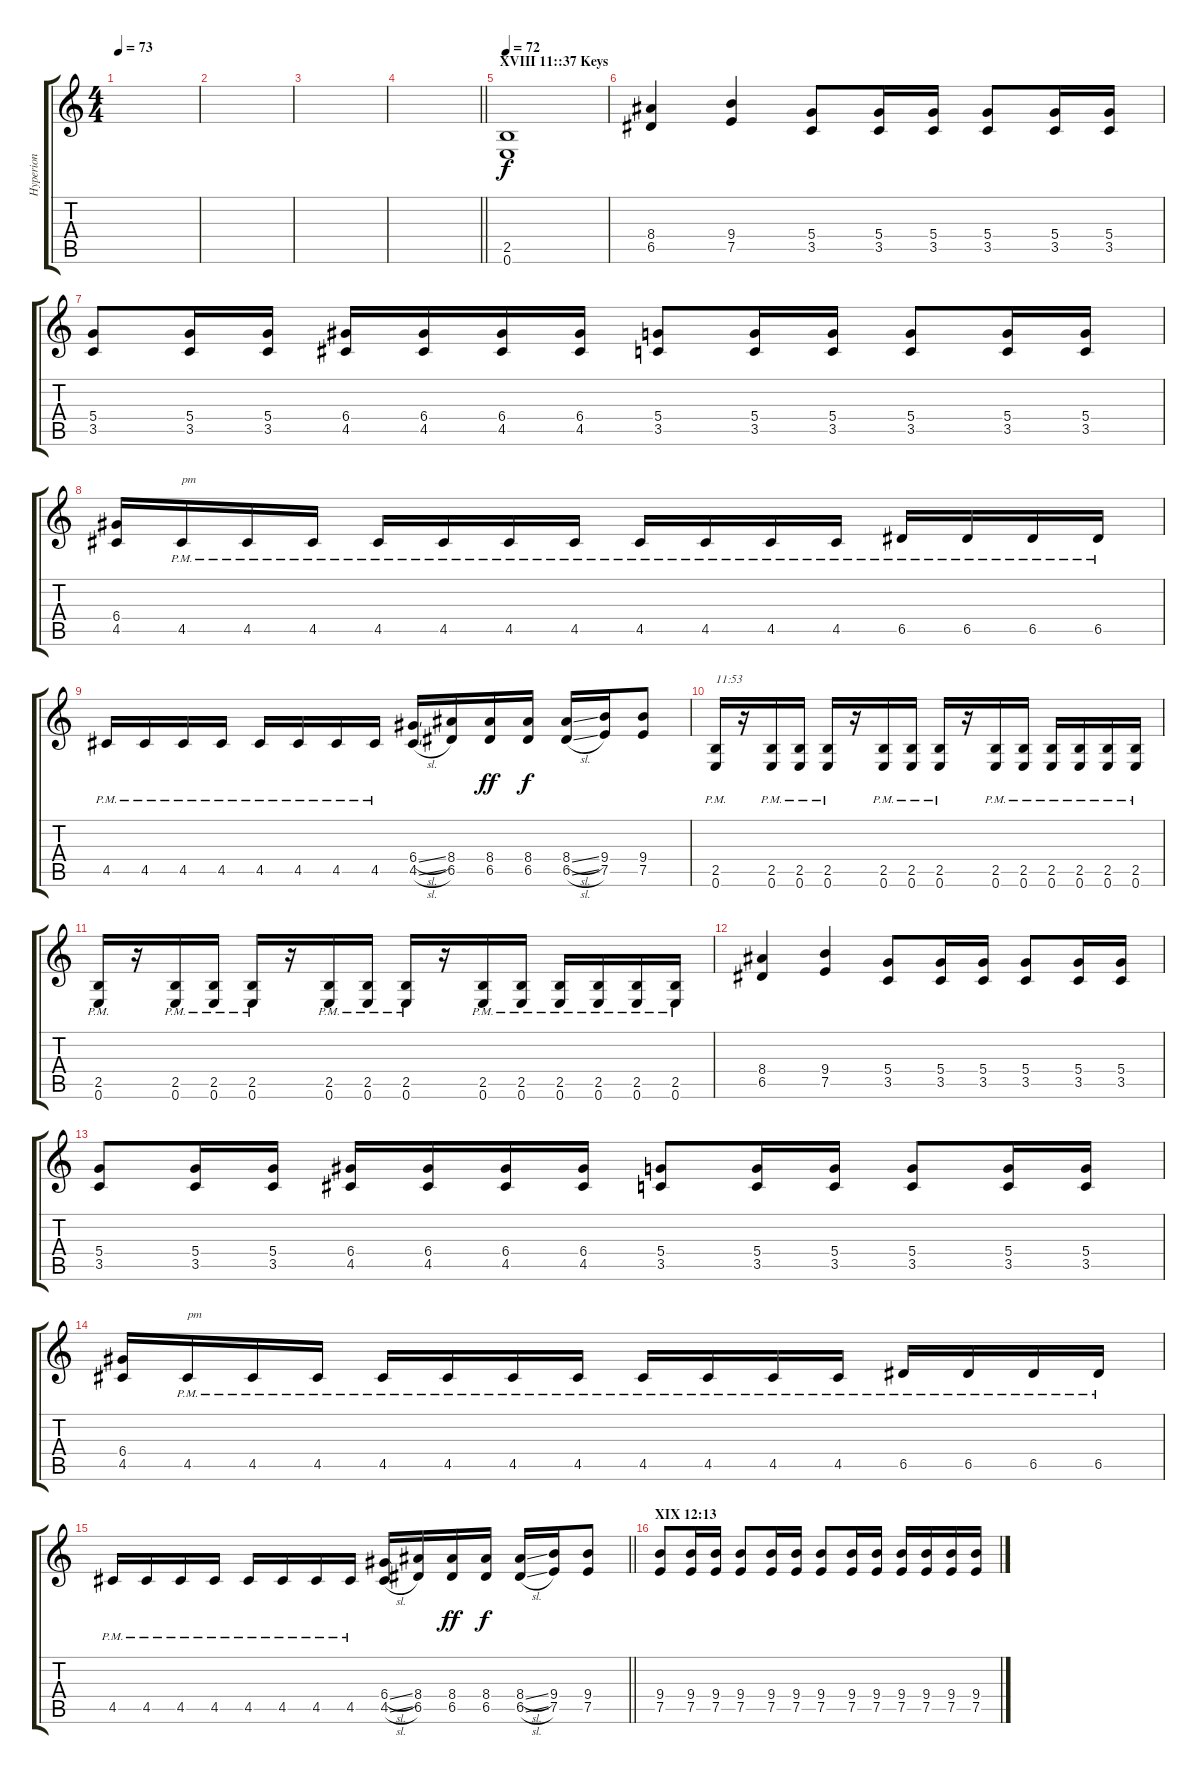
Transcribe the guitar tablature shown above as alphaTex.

\track ("Hyperion" "Hyperion") {instrument distortionguitar}
\staff {score tabs}
\tuning (E4 B3 G3 D3 A2 E2) {hide}
\ts (4 4)
\tempo 73
\clef g2
\ks c
|
|
|
\barLineRight lightlight
|
\section ("" "XVIII 11::37 Keys")
\tempo 72
(2.5 0.6).1 |
(8.4 6.5).4 (9.4 7.5).4 (5.4 3.5).8 (5.4 3.5).16 (5.4 3.5).16 (5.4 3.5).8 (5.4 3.5).16 (5.4 3.5).16 |
(5.4 3.5).8 (5.4 3.5).16 (5.4 3.5).16 (6.4 4.5).16 (6.4 4.5).16 (6.4 4.5).16 (6.4 4.5).16 (5.4 3.5).8 (5.4 3.5).16 (5.4 3.5).16 (5.4 3.5).8 (5.4 3.5).16 (5.4 3.5).16 |
(6.4 4.5).16 4.5{pm}.16{txt "pm"} 4.5{pm}.16 4.5{pm}.16 4.5{pm}.16 4.5{pm}.16 4.5{pm}.16 4.5{pm}.16 4.5{pm}.16 4.5{pm}.16 4.5{pm}.16 4.5{pm}.16 6.5{pm}.16 6.5{pm}.16 6.5{pm}.16 6.5{pm}.16 |
4.5{pm}.16 4.5{pm}.16 4.5{pm}.16 4.5{pm}.16 4.5{pm}.16 4.5{pm}.16 4.5{pm}.16 4.5{pm}.16 (6.4{sl} 4.5{sl}).16 (8.4 6.5).16 (8.4 6.5).16{dy ff} (8.4 6.5).16{dy f} (8.4{sl} 6.5{sl}).16 (9.4 7.5).16 (9.4 7.5).8 |
(2.5{pm} 0.6{pm}).16{txt "11:53"} r.16 (2.5{pm} 0.6{pm}).16 (2.5{pm} 0.6{pm}).16 (2.5{pm} 0.6{pm}).16 r.16 (2.5{pm} 0.6{pm}).16 (2.5{pm} 0.6{pm}).16 (2.5{pm} 0.6{pm}).16 r.16 (2.5{pm} 0.6{pm}).16 (2.5{pm} 0.6{pm}).16 (2.5{pm} 0.6{pm}).16 (2.5{pm} 0.6{pm}).16 (2.5{pm} 0.6{pm}).16 (2.5{pm} 0.6{pm}).16 |
(2.5{pm} 0.6{pm}).16 r.16 (2.5{pm} 0.6{pm}).16 (2.5{pm} 0.6{pm}).16 (2.5{pm} 0.6{pm}).16 r.16 (2.5{pm} 0.6{pm}).16 (2.5{pm} 0.6{pm}).16 (2.5{pm} 0.6{pm}).16 r.16 (2.5{pm} 0.6{pm}).16 (2.5{pm} 0.6{pm}).16 (2.5{pm} 0.6{pm}).16 (2.5{pm} 0.6{pm}).16 (2.5{pm} 0.6{pm}).16 (2.5{pm} 0.6{pm}).16 |
(8.4 6.5).4 (9.4 7.5).4 (5.4 3.5).8 (5.4 3.5).16 (5.4 3.5).16 (5.4 3.5).8 (5.4 3.5).16 (5.4 3.5).16 |
(5.4 3.5).8 (5.4 3.5).16 (5.4 3.5).16 (6.4 4.5).16 (6.4 4.5).16 (6.4 4.5).16 (6.4 4.5).16 (5.4 3.5).8 (5.4 3.5).16 (5.4 3.5).16 (5.4 3.5).8 (5.4 3.5).16 (5.4 3.5).16 |
(6.4 4.5).16 4.5{pm}.16{txt "pm"} 4.5{pm}.16 4.5{pm}.16 4.5{pm}.16 4.5{pm}.16 4.5{pm}.16 4.5{pm}.16 4.5{pm}.16 4.5{pm}.16 4.5{pm}.16 4.5{pm}.16 6.5{pm}.16 6.5{pm}.16 6.5{pm}.16 6.5{pm}.16 |
\barLineRight lightlight
4.5{pm}.16 4.5{pm}.16 4.5{pm}.16 4.5{pm}.16 4.5{pm}.16 4.5{pm}.16 4.5{pm}.16 4.5{pm}.16 (6.4{sl} 4.5{sl}).16 (8.4 6.5).16 (8.4 6.5).16{dy ff} (8.4 6.5).16{dy f} (8.4{sl} 6.5{sl}).16 (9.4 7.5).16 (9.4 7.5).8 |
\section ("" "XIX 12:13")
(9.4 7.5).8 (9.4 7.5).16 (9.4 7.5).16 (9.4 7.5).8 (9.4 7.5).16 (9.4 7.5).16 (9.4 7.5).8 (9.4 7.5).16 (9.4 7.5).16 (9.4 7.5).16 (9.4 7.5).16 (9.4 7.5).16 (9.4 7.5).16
